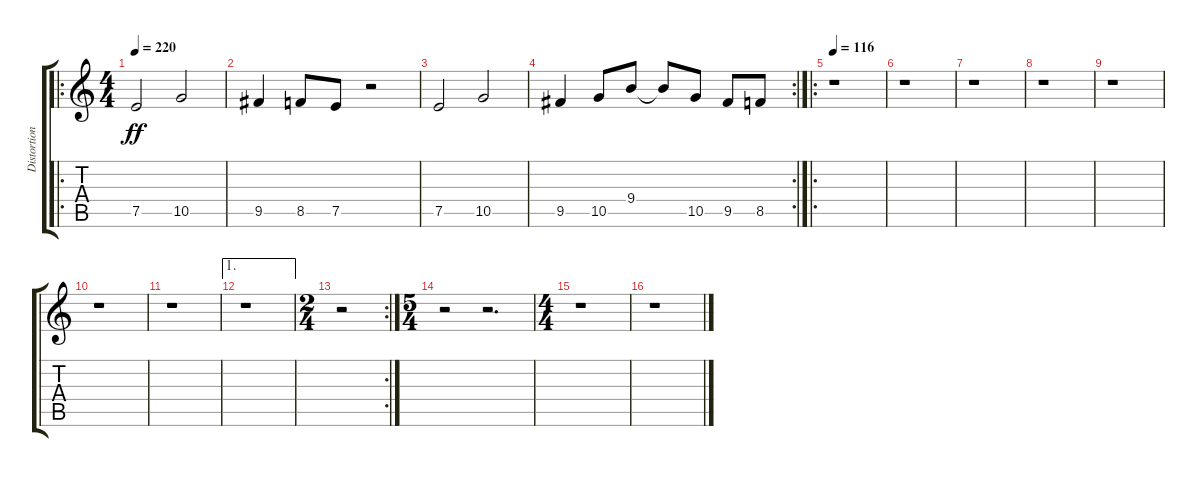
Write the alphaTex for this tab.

\track ("Distortion Guitar 1" "Distortion") {instrument distortionguitar}
\staff {score tabs}
\tuning (E4 B3 G3 D3 A2 E2) {hide}
\ro
\ts (4 4)
\tempo 220
\clef g2
\ks c
7.5.2{dy ff} 10.5.2 |
9.5.4 8.5.8 7.5.8 r.2 |
7.5.2 10.5.2 |
\rc 2
9.5.4 10.5.8 9.4.8 9.4{t}.8 10.5.8 9.5.8 8.5.8 |
\ro
\tempo 116
r.1 |
r.1 |
r.1 |
r.1 |
r.1 |
r.1 |
r.1 |
\ae 1
r.1 |
\rc 2
\ts (2 4)
r.2 |
\ts (5 4)
r.2 r.2{d} |
\ts (4 4)
r.1 |
r.1
